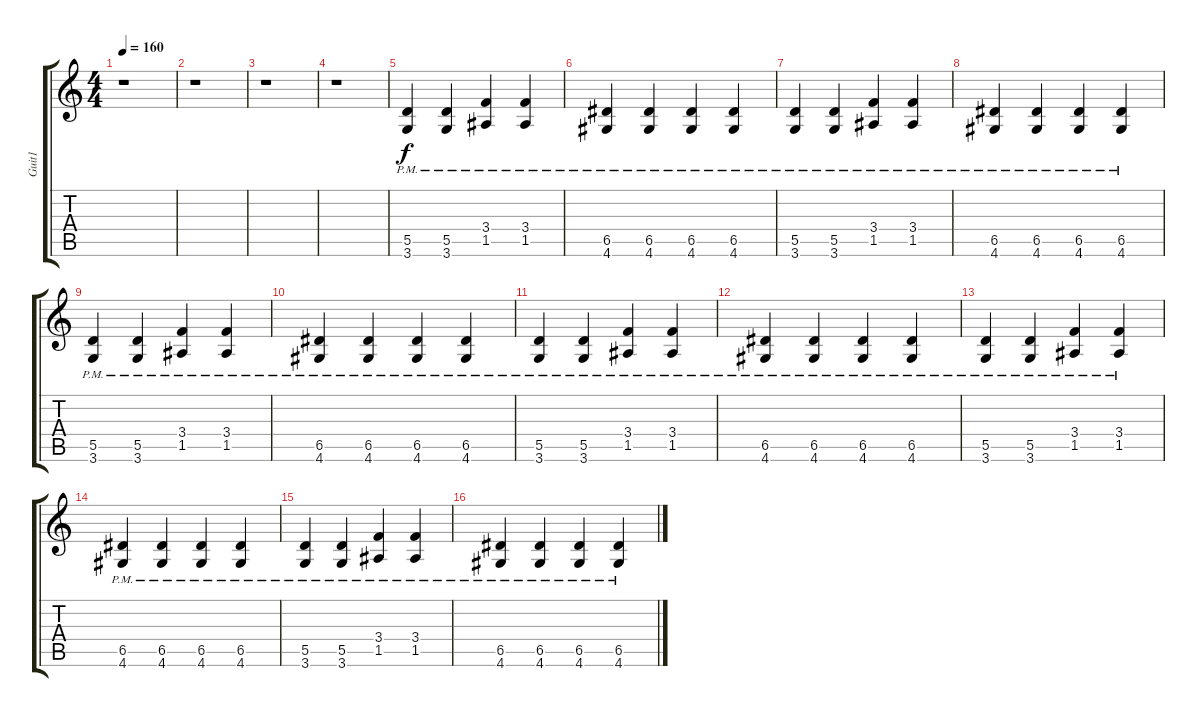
\track ("Guit1" "Guit1") {instrument overdrivenguitar}
\staff {score tabs}
\tuning (E4 B3 G3 D3 A2 E2) {hide}
\ts (4 4)
\tempo 160
\clef g2
\ks c
r.1{dy f} |
r.1 |
r.1 |
r.1 |
(5.5{pm} 3.6{pm}).4 (5.5{pm} 3.6{pm}).4 (3.4{pm} 1.5{pm}).4 (3.4{pm} 1.5{pm}).4 |
(6.5{pm} 4.6{pm}).4 (6.5{pm} 4.6{pm}).4 (6.5{pm} 4.6{pm}).4 (6.5{pm} 4.6{pm}).4 |
(5.5{pm} 3.6{pm}).4 (5.5{pm} 3.6{pm}).4 (3.4{pm} 1.5{pm}).4 (3.4{pm} 1.5{pm}).4 |
(6.5{pm} 4.6{pm}).4 (6.5{pm} 4.6{pm}).4 (6.5{pm} 4.6{pm}).4 (6.5{pm} 4.6{pm}).4 |
(5.5{pm} 3.6{pm}).4 (5.5{pm} 3.6{pm}).4 (3.4{pm} 1.5{pm}).4 (3.4{pm} 1.5{pm}).4 |
(6.5{pm} 4.6{pm}).4 (6.5{pm} 4.6{pm}).4 (6.5{pm} 4.6{pm}).4 (6.5{pm} 4.6{pm}).4 |
(5.5{pm} 3.6{pm}).4 (5.5{pm} 3.6{pm}).4 (3.4{pm} 1.5{pm}).4 (3.4{pm} 1.5{pm}).4 |
(6.5{pm} 4.6{pm}).4 (6.5{pm} 4.6{pm}).4 (6.5{pm} 4.6{pm}).4 (6.5{pm} 4.6{pm}).4 |
(5.5{pm} 3.6{pm}).4 (5.5{pm} 3.6{pm}).4 (3.4{pm} 1.5{pm}).4 (3.4{pm} 1.5{pm}).4 |
(6.5{pm} 4.6{pm}).4 (6.5{pm} 4.6{pm}).4 (6.5{pm} 4.6{pm}).4 (6.5{pm} 4.6{pm}).4 |
(5.5{pm} 3.6{pm}).4 (5.5{pm} 3.6{pm}).4 (3.4{pm} 1.5{pm}).4 (3.4{pm} 1.5{pm}).4 |
(6.5{pm} 4.6{pm}).4 (6.5{pm} 4.6{pm}).4 (6.5{pm} 4.6{pm}).4 (6.5{pm} 4.6{pm}).4
